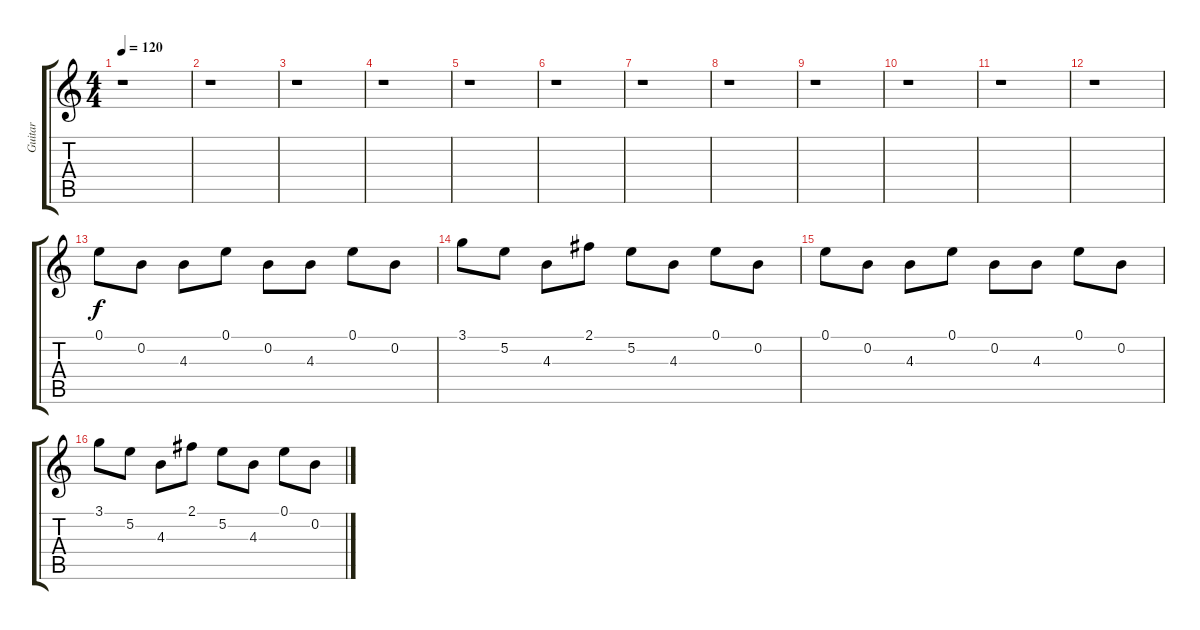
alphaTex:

\track ("Guitar" "Guitar") {instrument electricguitarclean}
\staff {score tabs}
\tuning (E4 B3 G3 D3 A2 E2) {hide}
\ts (4 4)
\tempo 120
\clef g2
\ks c
r.1{dy f} |
r.1 |
r.1 |
r.1 |
r.1 |
r.1 |
r.1 |
r.1 |
r.1 |
r.1 |
r.1 |
r.1 |
0.1.8 0.2.8 4.3.8 0.1.8 0.2.8 4.3.8 0.1.8 0.2.8 |
3.1.8 5.2.8 4.3.8 2.1.8 5.2.8 4.3.8 0.1.8 0.2.8 |
0.1.8 0.2.8 4.3.8 0.1.8 0.2.8 4.3.8 0.1.8 0.2.8 |
3.1.8 5.2.8 4.3.8 2.1.8 5.2.8 4.3.8 0.1.8 0.2.8
